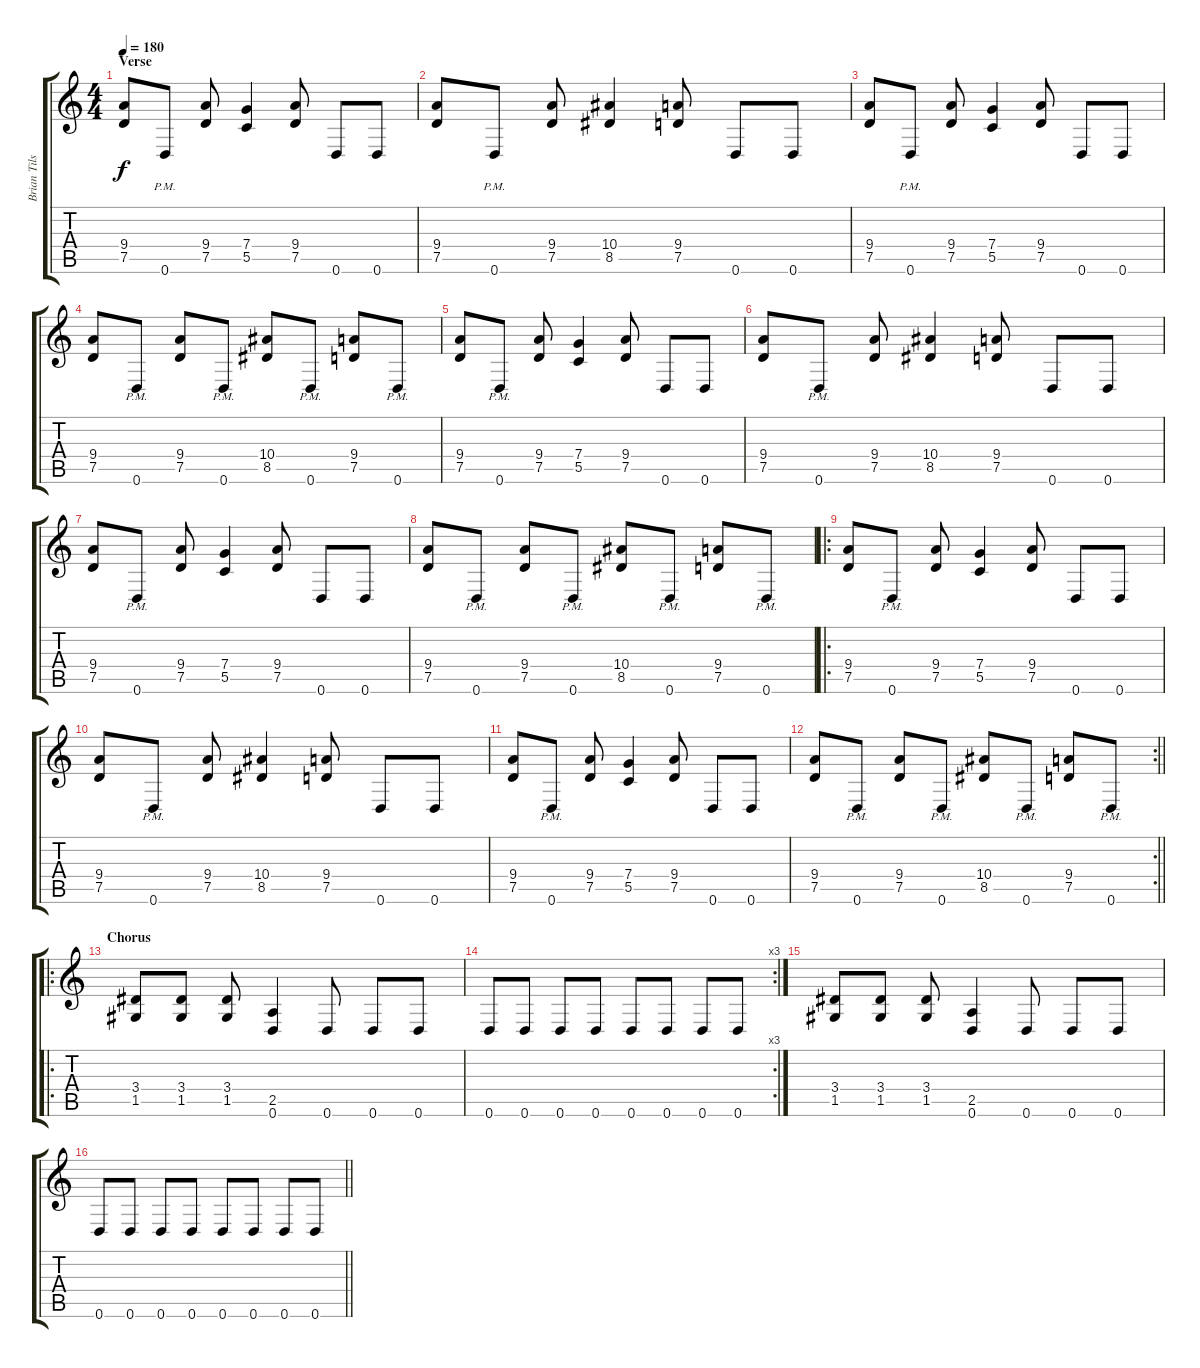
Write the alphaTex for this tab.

\track ("Brian Tilse" "Brian Tils") {instrument distortionguitar}
\staff {score tabs}
\tuning (D4 A3 F3 C3 G2 D2) {hide}
\ts (4 4)
\section ("" "Verse")
\tempo 180
\clef g2
\ks c
(9.4 7.5).8{dy f} 0.6{pm}.8 (9.4 7.5).8 (7.4 5.5).4 (9.4 7.5).8 0.6.8 0.6.8 |
(9.4 7.5).8 0.6{pm}.8 (9.4 7.5).8 (10.4 8.5).4 (9.4 7.5).8 0.6.8 0.6.8 |
(9.4 7.5).8 0.6{pm}.8 (9.4 7.5).8 (7.4 5.5).4 (9.4 7.5).8 0.6.8 0.6.8 |
(9.4 7.5).8 0.6{pm}.8 (9.4 7.5).8 0.6{pm}.8 (10.4 8.5).8 0.6{pm}.8 (9.4 7.5).8 0.6{pm}.8 |
(9.4 7.5).8 0.6{pm}.8 (9.4 7.5).8 (7.4 5.5).4 (9.4 7.5).8 0.6.8 0.6.8 |
(9.4 7.5).8 0.6{pm}.8 (9.4 7.5).8 (10.4 8.5).4 (9.4 7.5).8 0.6.8 0.6.8 |
(9.4 7.5).8 0.6{pm}.8 (9.4 7.5).8 (7.4 5.5).4 (9.4 7.5).8 0.6.8 0.6.8 |
(9.4 7.5).8 0.6{pm}.8 (9.4 7.5).8 0.6{pm}.8 (10.4 8.5).8 0.6{pm}.8 (9.4 7.5).8 0.6{pm}.8 |
\ro
(9.4 7.5).8 0.6{pm}.8 (9.4 7.5).8 (7.4 5.5).4 (9.4 7.5).8 0.6.8 0.6.8 |
(9.4 7.5).8 0.6{pm}.8 (9.4 7.5).8 (10.4 8.5).4 (9.4 7.5).8 0.6.8 0.6.8 |
(9.4 7.5).8 0.6{pm}.8 (9.4 7.5).8 (7.4 5.5).4 (9.4 7.5).8 0.6.8 0.6.8 |
\rc 2
\barLineRight lightlight
(9.4 7.5).8 0.6{pm}.8 (9.4 7.5).8 0.6{pm}.8 (10.4 8.5).8 0.6{pm}.8 (9.4 7.5).8 0.6{pm}.8 |
\ro
\section ("" "Chorus")
(3.4 1.5).8 (3.4 1.5).8 (3.4 1.5).8 (2.5 0.6).4 0.6.8 0.6.8 0.6.8 |
\rc 3
0.6.8 0.6.8 0.6.8 0.6.8 0.6.8 0.6.8 0.6.8 0.6.8 |
(3.4 1.5).8 (3.4 1.5).8 (3.4 1.5).8 (2.5 0.6).4 0.6.8 0.6.8 0.6.8 |
\barLineRight lightlight
0.6.8 0.6.8 0.6.8 0.6.8 0.6.8 0.6.8 0.6.8 0.6.8
